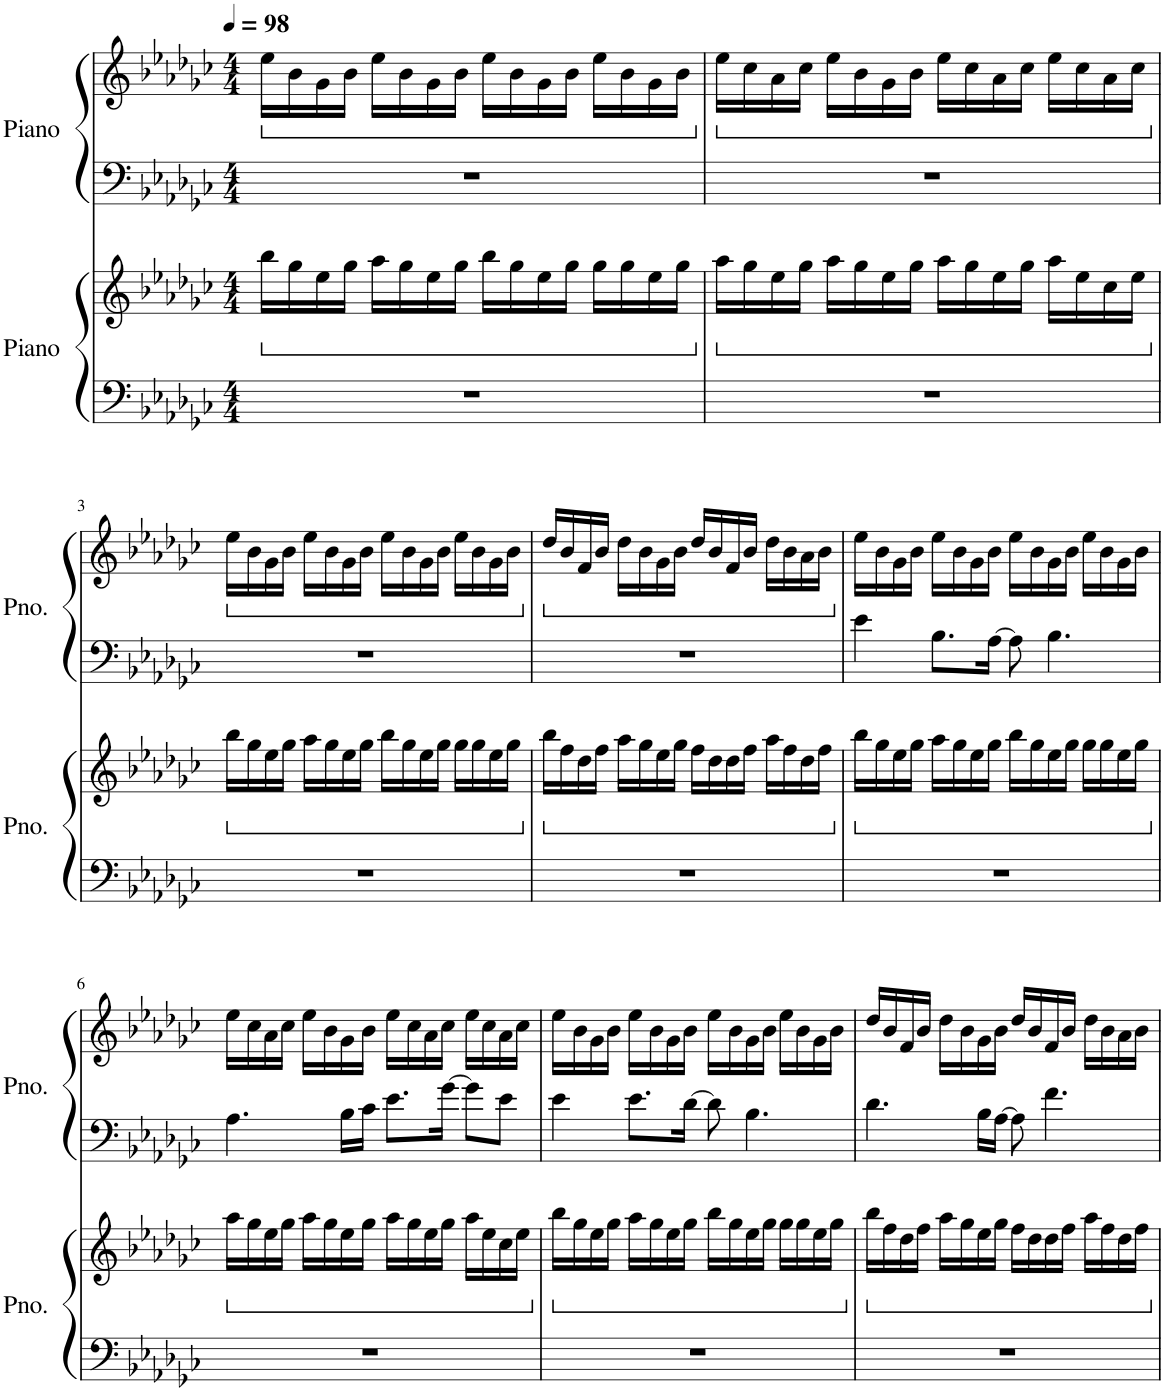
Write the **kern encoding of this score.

**kern	**kern	**kern	**kern
*part2	*part2	*part1	*part1
*staff4	*staff3	*staff2	*staff1
*I"Piano	*	*I"Piano	*
*I'Pno.	*	*I'Pno.	*
*clefF4	*clefG2	*clefF4	*clefG2
*k[b-e-a-d-g-c-]	*k[b-e-a-d-g-c-]	*k[b-e-a-d-g-c-]	*k[b-e-a-d-g-c-]
*M4/4	*M4/4	*M4/4	*M4/4
*MM98	*MM98	*MM98	*MM98
*	*ped	*	*
*	*	*	*ped
=1	=1	=1	=1
1r	16bb-\LL	1r	16ee-\LL
.	16gg-\	.	16b-\
.	16ee-\	.	16g-\
.	16gg-\JJ	.	16b-\JJ
.	16aa-\LL	.	16ee-\LL
.	16gg-\	.	16b-\
.	16ee-\	.	16g-\
.	16gg-\JJ	.	16b-\JJ
.	16bb-\LL	.	16ee-\LL
.	16gg-\	.	16b-\
.	16ee-\	.	16g-\
.	16gg-\JJ	.	16b-\JJ
.	16gg-\LL	.	16ee-\LL
.	16gg-\	.	16b-\
.	16ee-\	.	16g-\
.	16gg-\JJ	.	16b-\JJ
=2	=2	=2	=2
*	*Xped	*	*
*	*ped	*	*
*	*	*	*Xped
*	*	*	*ped
1r	16aa-\LL	1r	16ee-\LL
.	16gg-\	.	16cc-\
.	16ee-\	.	16a-\
.	16gg-\JJ	.	16cc-\JJ
.	16aa-\LL	.	16ee-\LL
.	16gg-\	.	16b-\
.	16ee-\	.	16g-\
.	16gg-\JJ	.	16b-\JJ
.	16aa-\LL	.	16ee-\LL
.	16gg-\	.	16cc-\
.	16ee-\	.	16a-\
.	16gg-\JJ	.	16cc-\JJ
.	16aa-\LL	.	16ee-\LL
.	16ee-\	.	16cc-\
.	16cc-\	.	16a-\
.	16ee-\JJ	.	16cc-\JJ
!!LO:LB:g=z
=3	=3	=3	=3
*	*Xped	*	*
*	*ped	*	*
*	*	*	*Xped
*	*	*	*ped
1r	16bb-\LL	1r	16ee-\LL
.	16gg-\	.	16b-\
.	16ee-\	.	16g-\
.	16gg-\JJ	.	16b-\JJ
.	16aa-\LL	.	16ee-\LL
.	16gg-\	.	16b-\
.	16ee-\	.	16g-\
.	16gg-\JJ	.	16b-\JJ
.	16bb-\LL	.	16ee-\LL
.	16gg-\	.	16b-\
.	16ee-\	.	16g-\
.	16gg-\JJ	.	16b-\JJ
.	16gg-\LL	.	16ee-\LL
.	16gg-\	.	16b-\
.	16ee-\	.	16g-\
.	16gg-\JJ	.	16b-\JJ
=4	=4	=4	=4
*	*Xped	*	*
*	*ped	*	*
*	*	*	*Xped
*	*	*	*ped
1r	16bb-\LL	1r	16dd-/LL
.	16ff\	.	16b-/
.	16dd-\	.	16f/
.	16ff\JJ	.	16b-/JJ
.	16aa-\LL	.	16dd-\LL
.	16gg-\	.	16b-\
.	16ee-\	.	16g-\
.	16gg-\JJ	.	16b-\JJ
.	16ff\LL	.	16dd-/LL
.	16dd-\	.	16b-/
.	16dd-\	.	16f/
.	16ff\JJ	.	16b-/JJ
.	16aa-\LL	.	16dd-\LL
.	16ff\	.	16b-\
.	16dd-\	.	16a-\
.	16ff\JJ	.	16b-\JJ
=5	=5	=5	=5
*	*Xped	*	*
*	*ped	*	*
*	*	*	*Xped
1r	16bb-\LL	4e-\	16ee-\LL
.	16gg-\	.	16b-\
.	16ee-\	.	16g-\
.	16gg-\JJ	.	16b-\JJ
.	16aa-\LL	8.B-\L	16ee-\LL
.	16gg-\	.	16b-\
.	16ee-\	.	16g-\
.	16gg-\JJ	[16A-\Jk	16b-\JJ
.	16bb-\LL	8A-\]	16ee-\LL
.	16gg-\	.	16b-\
.	16ee-\	4.B-\	16g-\
.	16gg-\JJ	.	16b-\JJ
.	16gg-\LL	.	16ee-\LL
.	16gg-\	.	16b-\
.	16ee-\	.	16g-\
.	16gg-\JJ	.	16b-\JJ
!!LO:LB:g=z
=6	=6	=6	=6
*	*Xped	*	*
*	*ped	*	*
1r	16aa-\LL	4.A-\	16ee-\LL
.	16gg-\	.	16cc-\
.	16ee-\	.	16a-\
.	16gg-\JJ	.	16cc-\JJ
.	16aa-\LL	.	16ee-\LL
.	16gg-\	.	16b-\
.	16ee-\	16B-\LL	16g-\
.	16gg-\JJ	16c-\JJ	16b-\JJ
.	16aa-\LL	8.e-\L	16ee-\LL
.	16gg-\	.	16cc-\
.	16ee-\	.	16a-\
.	16gg-\JJ	[16g-\Jk	16cc-\JJ
.	16aa-\LL	8g-\L]	16ee-\LL
.	16ee-\	.	16cc-\
.	16cc-\	8e-\J	16a-\
.	16ee-\JJ	.	16cc-\JJ
=7	=7	=7	=7
*	*Xped	*	*
*	*ped	*	*
1r	16bb-\LL	4e-\	16ee-\LL
.	16gg-\	.	16b-\
.	16ee-\	.	16g-\
.	16gg-\JJ	.	16b-\JJ
.	16aa-\LL	8.e-\L	16ee-\LL
.	16gg-\	.	16b-\
.	16ee-\	.	16g-\
.	16gg-\JJ	[16d-\Jk	16b-\JJ
.	16bb-\LL	8d-\]	16ee-\LL
.	16gg-\	.	16b-\
.	16ee-\	4.B-\	16g-\
.	16gg-\JJ	.	16b-\JJ
.	16gg-\LL	.	16ee-\LL
.	16gg-\	.	16b-\
.	16ee-\	.	16g-\
.	16gg-\JJ	.	16b-\JJ
=8	=8	=8	=8
*	*Xped	*	*
*	*ped	*	*
1r	16bb-\LL	4.d-\	16dd-/LL
.	16ff\	.	16b-/
.	16dd-\	.	16f/
.	16ff\JJ	.	16b-/JJ
.	16aa-\LL	.	16dd-\LL
.	16gg-\	.	16b-\
.	16ee-\	16B-\LL	16g-\
.	16gg-\JJ	[16A-\JJ	16b-\JJ
.	16ff\LL	8A-\]	16dd-/LL
.	16dd-\	.	16b-/
.	16dd-\	4.f\	16f/
.	16ff\JJ	.	16b-/JJ
.	16aa-\LL	.	16dd-\LL
.	16ff\	.	16b-\
.	16dd-\	.	16a-\
.	16ff\JJ	.	16b-\JJ
*	*Xped	*	*
=	=	=	=
*-	*-	*-	*-
